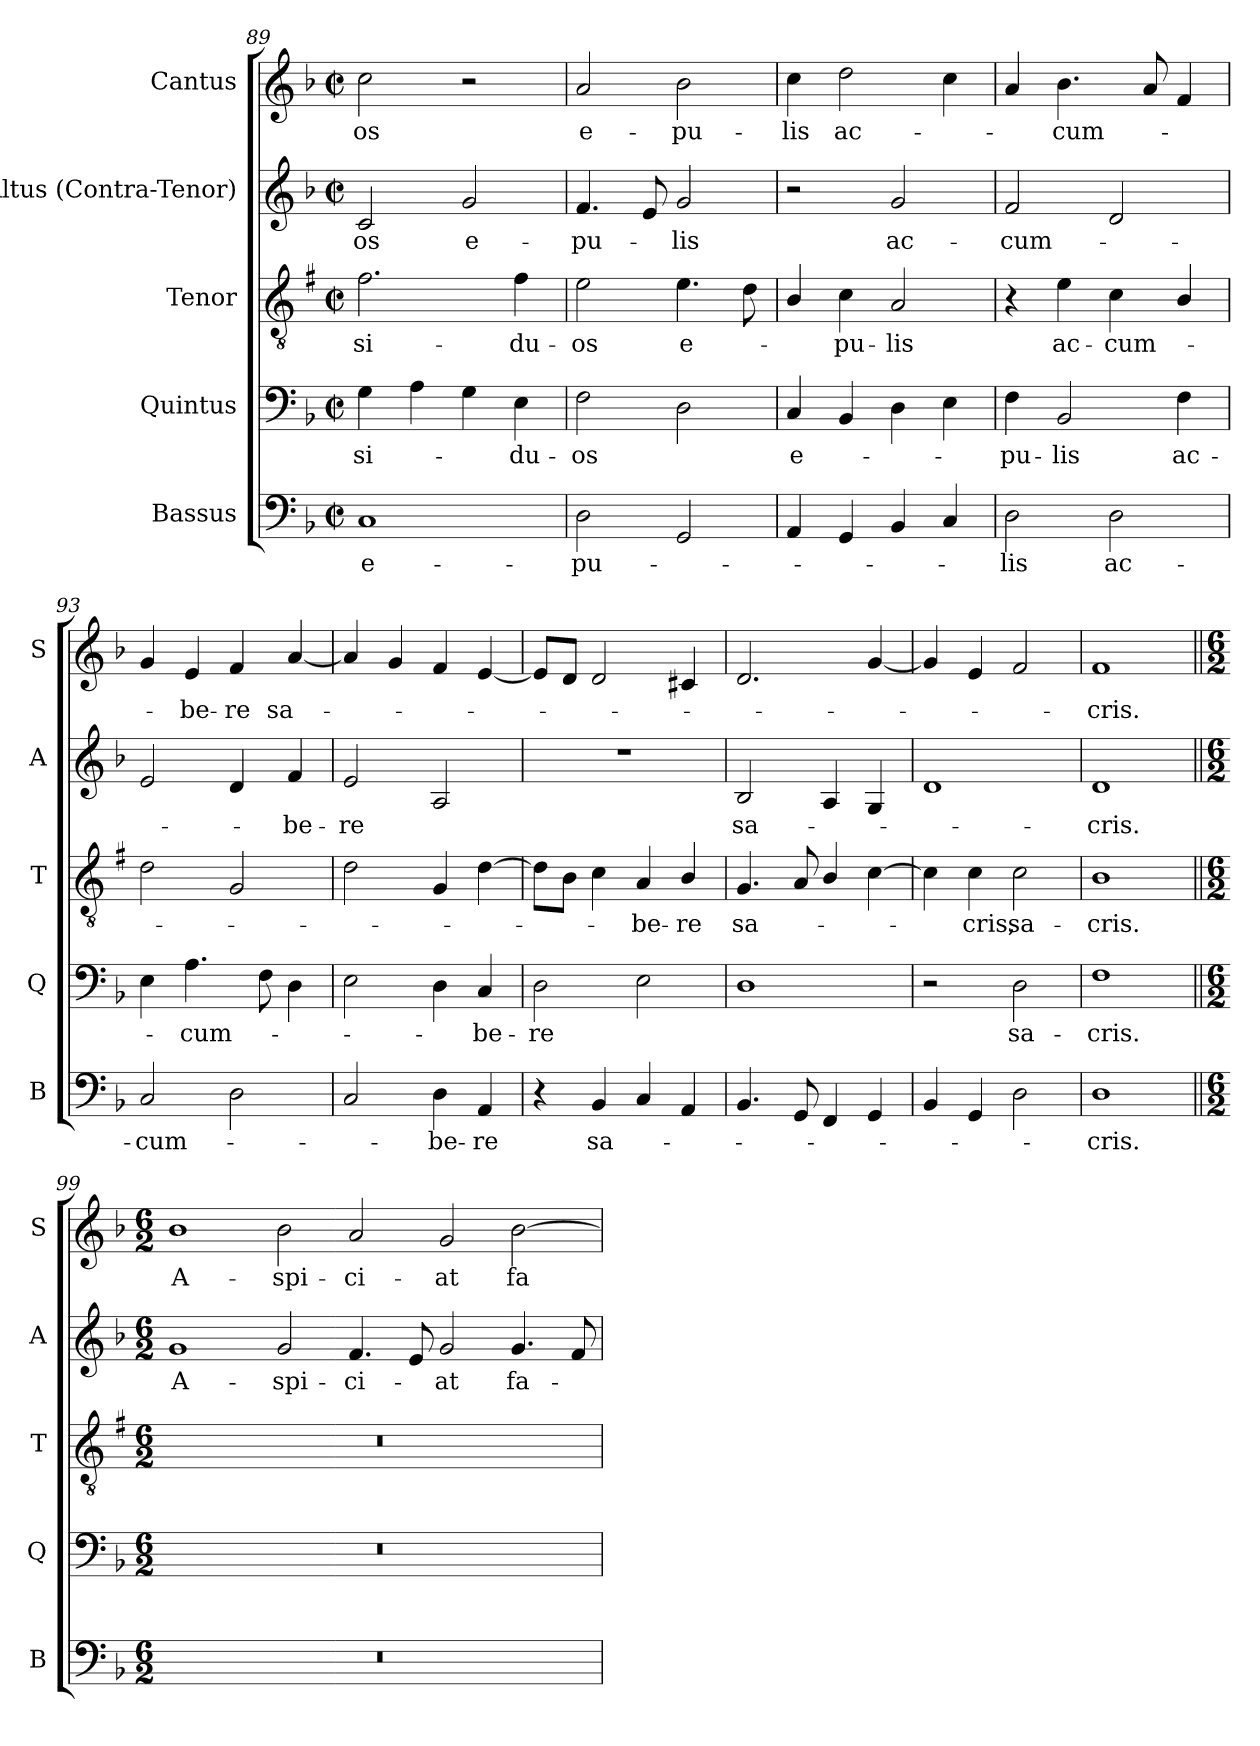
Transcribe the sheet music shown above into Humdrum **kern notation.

**kern	**text	**kern	**text	**kern	**text	**kern	**text	**kern	**text
*part5	*part5	*part4	*part4	*part3	*part3	*part2	*part2	*part1	*part1
*staff5	*staff5	*staff4	*staff4	*staff3	*staff3	*staff2	*staff2	*staff1	*staff1
*I"Bassus	*	*I"Quintus	*	*I"Tenor	*	*I"Altus (Contra-Tenor)	*	*I"Cantus	*
*I'B	*	*I'Q	*	*I'T	*	*I'A	*	*I'S	*
*clefF4	*	*clefF4	*	*clefGv2	*	*clefG2	*	*clefG2	*
*	*	*	*	*ITrd1c2	*	*	*	*	*
*k[b-]	*	*k[b-]	*	*k[b-]	*	*k[b-]	*	*k[b-]	*
*F:	*	*F:	*	*F:	*	*F:	*	*F:	*
*M2/2	*	*M2/2	*	*M2/2	*	*M2/2	*	*M2/2	*
*met(c|)	*	*met(c|)	*	*met(c|)	*	*met(c|)	*	*met(c|)	*
=89	=89	=89	=89	=89	=89	=89	=89	=89	=89
!	!LO:LY:b	!	!LO:LY:b	!	!LO:LY:b	!	!LO:LY:b	!	!LO:LY:b
1C	e-	4G\	-si-	2.e\	-si-	2c/	-os	2cc\	-os
.	.	4A\	.	.	.	.	.	.	.
!	!	!	!	!	!	!	!LO:LY:b	!	!
.	.	4G\	.	.	.	2g/	e-	2r	.
!	!	!	!LO:LY:b	!	!LO:LY:b	!	!	!	!
.	.	4E\	-du-	4e\	-du-	.	.	.	.
=90	=90	=90	=90	=90	=90	=90	=90	=90	=90
!	!LO:LY:b	!	!LO:LY:b	!	!LO:LY:b	!	!LO:LY:b	!	!LO:LY:b
2D\	-pu-	2F\	-os	2d\	-os	4.f/	-pu-	2a/	e-
.	.	.	.	.	.	8e/	.	.	.
!	!	!	!	!	!LO:LY:b	!	!LO:LY:b	!	!LO:LY:b
2GG/	.	2D\	.	4.d\	e-	2g/	-lis	2b-\	-pu-
.	.	.	.	8c\	.	.	.	.	.
=91	=91	=91	=91	=91	=91	=91	=91	=91	=91
!	!	!	!LO:LY:b	!	!	!	!	!	!LO:LY:b
4AA/	.	4C/	e-	4A/	.	2r	.	4cc\	-lis
!	!	!	!	!	!LO:LY:b	!	!	!	!LO:LY:b
4GG/	.	4BB-/	.	4B-\	-pu-	.	.	2dd\	ac-
!	!	!	!	!	!LO:LY:b	!	!LO:LY:b	!	!
4BB-/	.	4D\	.	2G/	-lis	2g/	ac-	.	.
4C/	.	4E\	.	.	.	.	.	4cc\	.
=92	=92	=92	=92	=92	=92	=92	=92	=92	=92
!	!LO:LY:b	!	!LO:LY:b	!	!	!	!LO:LY:b	!	!
2D\	-lis	4F\	-pu-	4r	.	2f/	-cum-	4a/	.
!	!	!	!LO:LY:b	!	!LO:LY:b	!	!	!	!LO:LY:b
.	.	2BB-/	-lis	4d\	ac-	.	.	4.b-\	-cum-
!	!LO:LY:b	!	!	!	!LO:LY:b	!	!	!	!
2D\	ac-	.	.	4B-\	-cum-	2d/	.	.	.
.	.	.	.	.	.	.	.	8a/	.
!	!	!	!LO:LY:b	!	!	!	!	!	!
.	.	4F\	ac-	4A/	.	.	.	4f/	.
!!LO:LB:g=z
=93	=93	=93	=93	=93	=93	=93	=93	=93	=93
!	!LO:LY:b	!	!	!	!	!	!	!	!
2C/	-cum-	4E\	.	2c\	.	2e/	.	4g/	.
!	!	!	!LO:LY:b	!	!	!	!	!	!LO:LY:b
.	.	4.A\	-cum-	.	.	.	.	4e/	-be-
!	!	!	!	!	!	!	!	!	!LO:LY:b
2D\	.	.	.	2F/	.	4d/	.	4f/	-re
.	.	8F\	.	.	.	.	.	.	.
!	!	!	!	!	!	!	!LO:LY:b	!	!LO:LY:b
.	.	4D\	.	.	.	4f/	-be-	[4a/	-sa-
=94	=94	=94	=94	=94	=94	=94	=94	=94	=94
!	!	!	!	!	!	!	!LO:LY:b	!	!
2C/	.	2E\	.	2c\	.	2e/	-re	4a/]	.
.	.	.	.	.	.	.	.	4g/	.
!	!LO:LY:b	!	!	!	!	!	!	!	!
4D\	-be-	4D\	.	4F/	.	2A/	.	4f/	.
!	!LO:LY:b	!	!LO:LY:b	!	!	!	!	!	!
4AA/	-re	4C/	-be-	[4c\	.	.	.	[4e/	.
=95	=95	=95	=95	=95	=95	=95	=95	=95	=95
!	!	!	!LO:LY:b	!	!	!	!	!	!
4r	.	2D\	-re	8c\L]	.	1r	.	8e/L]	.
.	.	.	.	8A\J	.	.	.	8d/J	.
!	!LO:LY:b	!	!	!	!	!	!	!	!
4BB-/	sa-	.	.	4B-\	.	.	.	2d/	.
!	!	!	!	!	!LO:LY:b	!	!	!	!
4C/	.	2E\	.	4G/	-be-	.	.	.	.
!	!	!	!	!	!LO:LY:b	!	!	!	!
4AA/	.	.	.	4A/	-re	.	.	4c#X/	.
=96	=96	=96	=96	=96	=96	=96	=96	=96	=96
!	!	!	!	!	!LO:LY:b	!	!LO:LY:b	!	!
4.BB-/	.	1D	.	4.F/	-sa-	2B-/	sa-	2.d/	.
8GG/	.	.	.	8G/	.	.	.	.	.
4FF/	.	.	.	4A/	.	4A/	.	.	.
4GG/	.	.	.	[4B-\	.	4G/	.	[4g/	.
=97	=97	=97	=97	=97	=97	=97	=97	=97	=97
4BB-/	.	2r	.	4B-\]	.	1d	.	4g/]	.
!	!	!	!	!	!LO:LY:b	!	!	!	!
4GG/	.	.	.	4B-\	-cris,	.	.	4e/	.
!	!	!	!LO:LY:b	!	!LO:LY:b	!	!	!	!
2D\	.	2D\	sa-	2B-\	-sa-	.	.	2f/	.
=98	=98	=98	=98	=98	=98	=98	=98	=98	=98
!	!LO:LY:b	!	!LO:LY:b	!	!LO:LY:b	!	!LO:LY:b	!	!LO:LY:b
1D	-cris.	1F	-cris.	1A	-cris.	1d	-cris.	1f	-cris.
!!LO:PB:g=z
=99||	=99||	=99||	=99||	=99||	=99||	=99||	=99||	=99||	=99||
*M6/2	*	*M6/2	*	*M6/2	*	*M6/2	*	*M6/2	*
!	!	!	!	!	!	!	!LO:LY:b	!	!LO:LY:b
0.r	.	0.r	.	0.r	.	1g	A-	1b-	A-
!	!	!	!	!	!	!	!LO:LY:b	!	!LO:LY:b
.	.	.	.	.	.	2g/	-spi-	2b-\	-spi-
!	!	!	!	!	!	!	!LO:LY:b	!	!LO:LY:b
.	.	.	.	.	.	4.f/	-ci-	2a/	-ci-
.	.	.	.	.	.	8e/	.	.	.
!	!	!	!	!	!	!	!LO:LY:b	!	!LO:LY:b
.	.	.	.	.	.	2g/	-at	2g/	-at
!	!	!	!	!	!	!	!LO:LY:b	!	!LO:LY:b
.	.	.	.	.	.	4.g/	fa-	[2b-\	fa-
.	.	.	.	.	.	8f/	.	.	.
=	=	=	=	=	=	=	=	=	=
*-	*-	*-	*-	*-	*-	*-	*-	*-	*-
